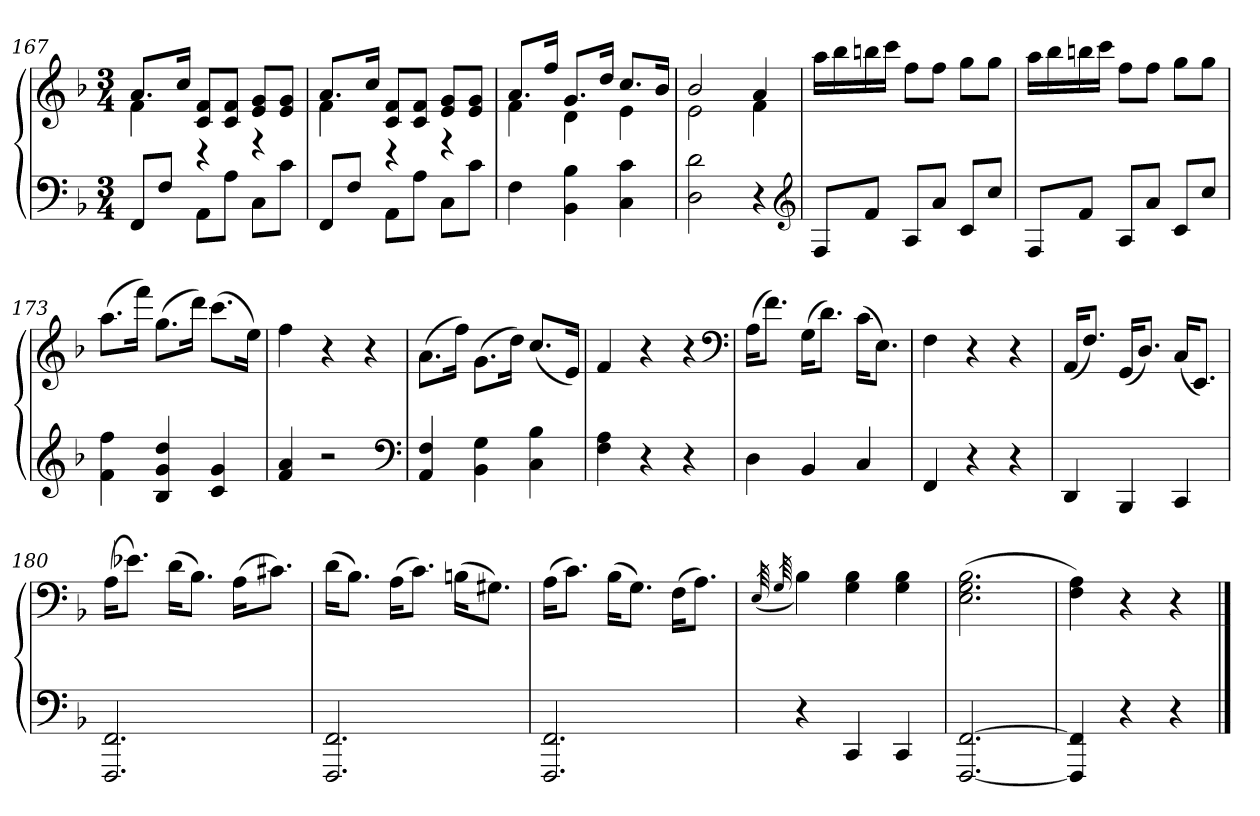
**kern	**kern
*part1	*part1
*staff2	*staff1
*clefF4	*clefG2
*k[b-]	*k[b-]
*M3/4	*M3/4
=167	=167
*	*^
8FFL	8.aL	4f
8FJ	.	.
.	16ccJk	.
8AAL	8c 8fL	4r
8AJ	8c 8fJ	.
8CL	8e 8gL	4r
8cJ	8e 8gJ	.
=168	=168	=168
8FFL	8.aL	4f
8FJ	.	.
.	16ccJk	.
8AAL	8c 8fL	4r
8AJ	8c 8fJ	.
8CL	8e 8gL	4r
8cJ	8e 8gJ	.
=169	=169	=169
4F	8.aL	4f
.	16ffJk	.
4BB- 4B-	8.gL	4d
.	16ddJk	.
4C 4c	8.ccL	4e
.	16b-Jk	.
=170	=170	=170
2D 2d	2b-	2e
4r	4a	4f
*	*v	*v
*clefG2	*
=171	=171
8FL	16aaLL
.	16bb-
8fJ	16bbn
.	16cccJJ
8AL	8ffL
8aJ	8ffJ
8cL	8ggL
8ccJ	8ggJ
=172	=172
8FL	16aaLL
.	16bb-
8fJ	16bbn
.	16cccJJ
8AL	8ffL
8aJ	8ffJ
8cL	8ggL
8ccJ	8ggJ
=173	=173
4f 4ff	(8.aaL
.	16fffJk)
4B- 4g 4dd	(8.ggL
.	16dddJk)
4c 4g	(8.cccL
.	16eeJk)
=174	=174
4f 4a	4ff
2r	4r
.	4r
*clefF4	*
=175	=175
4AA 4F	(8.aL
.	16ffJk)
4BB- 4G	(8.gL
.	16ddJk)
4C 4B-	(8.ccL
.	16eJk)
=176	=176
4F 4A	4f
4r	4r
4r	4r
*	*clefF4
=177	=177
4D	(16AKL
.	8.fJ)
4BB-	(16GKL
.	8.dJ)
4C	(16cKL
.	8.EJ)
=178	=178
4FF	4F
4r	4r
4r	4r
=179	=179
4DD	(16AAKL
.	8.FJ)
4BBB-	(16GGKL
.	8.DJ)
4CC	(16CKL
.	8.EEJ)
=180	=180
2.FFF 2.FF	(16AKL
.	8.e-XJ)
.	(16dKL
.	8.B-J)
.	(16AKL
.	8.c#XJ)
=181	=181
2.FFF 2.FF	(16dKL
.	8.B-J)
.	(16AKL
.	8.cJ)
.	(16BnKL
.	8.G#XJ)
=182	=182
2.FFF 2.FF	(16AKL
.	8.cJ)
.	(16B-KL
.	8.GJ)
.	(16FKL
.	8.AJ)
=183	=183
.	(64qE
.	64qG
4r	4B-)
4CC	4G 4B-
4CC	4G 4B-
=184	=184
[2.FFF [2.FF	(2.E 2.G 2.B-
=185	=185
4FFF] 4FF]	4F 4A)
4r	4r
4r	4r
==	==
*-	*-
